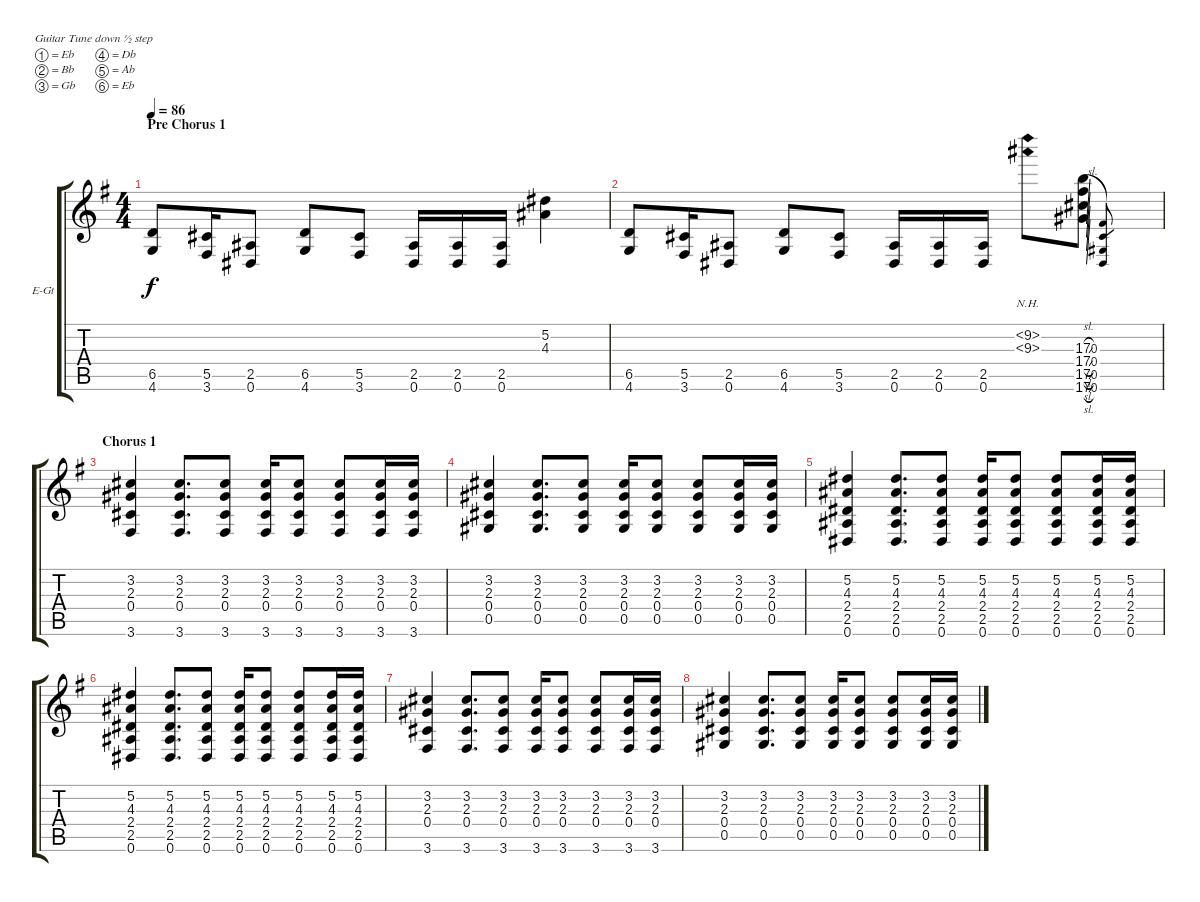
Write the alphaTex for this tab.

\defaultSystemsLayout 4
\bracketExtendMode groupsimilarinstruments
\firstSystemTrackNameOrientation horizontal
\otherSystemsTrackNameOrientation horizontal
\track ("Guitar 1 (Rhythm + Solo)" "E-Gt") {instrument distortionguitar}
\staff {score tabs}
\tuning (Eb4 Bb3 Gb3 Db3 Ab2 Eb2)
\ts (4 4)
\section ("" "Pre Chorus 1")
\tempo 86
\clef g2
\ks eminor
(4.6 6.5).8{dy f} (3.6 5.5).16 (0.6 2.5).8 (4.6 6.5).8 (3.6 5.5).8 (0.6 2.5).16 (0.6 2.5).16 (0.6 2.5).16 (4.3 5.2).4 |
(4.6 6.5).8 (3.6 5.5).16 (0.6 2.5).8 (4.6 6.5).8 (3.6 5.5).8 (0.6 2.5).16 (0.6 2.5).16 (0.6 2.5).16 (9.3{nh} 9.2{nh}).8 (17.6{sl} 17.5{sl} 17.4{sl} 17.3{sl}).8 (0.6 0.5 0.4 0.3).8{gr} |
\section ("" "Chorus 1")
(3.6 2.3 3.2 0.4).4 (3.6 2.3 3.2 0.4).8{d} (3.6 2.3 3.2 0.4).8 (3.6 2.3 3.2 0.4).16 (3.6 2.3 3.2 0.4).8 (3.6 2.3 3.2 0.4).8 (3.6 2.3 3.2 0.4).16 (3.6 2.3 3.2 0.4).16 |
(0.5 0.4 2.3 3.2).4 (0.5 0.4 2.3 3.2).8{d} (0.5 0.4 2.3 3.2).8 (0.5 0.4 2.3 3.2).16 (0.5 0.4 2.3 3.2).8 (0.5 0.4 2.3 3.2).8 (0.5 0.4 2.3 3.2).16 (0.5 0.4 2.3 3.2).16 |
(0.6 2.5 2.4 4.3 5.2).4 (0.6 2.5 2.4 4.3 5.2).8{d} (0.6 2.5 2.4 4.3 5.2).8 (0.6 2.5 2.4 4.3 5.2).16 (0.6 2.5 2.4 4.3 5.2).8 (0.6 2.5 2.4 4.3 5.2).8 (0.6 2.5 2.4 4.3 5.2).16 (0.6 2.5 2.4 4.3 5.2).16 |
(0.6 2.5 2.4 4.3 5.2).4 (0.6 2.5 2.4 4.3 5.2).8{d} (0.6 2.5 2.4 4.3 5.2).8 (0.6 2.5 2.4 4.3 5.2).16 (0.6 2.5 2.4 4.3 5.2).8 (0.6 2.5 2.4 4.3 5.2).8 (0.6 2.5 2.4 4.3 5.2).16 (0.6 2.5 2.4 4.3 5.2).16 |
(3.6 2.3 3.2 0.4).4 (3.6 2.3 3.2 0.4).8{d} (3.6 2.3 3.2 0.4).8 (3.6 2.3 3.2 0.4).16 (3.6 2.3 3.2 0.4).8 (3.6 2.3 3.2 0.4).8 (3.6 2.3 3.2 0.4).16 (3.6 2.3 3.2 0.4).16 |
(0.5 0.4 2.3 3.2).4 (0.5 0.4 2.3 3.2).8{d} (0.5 0.4 2.3 3.2).8 (0.5 0.4 2.3 3.2).16 (0.5 0.4 2.3 3.2).8 (0.5 0.4 2.3 3.2).8 (0.5 0.4 2.3 3.2).16 (0.5 0.4 2.3 3.2).16
